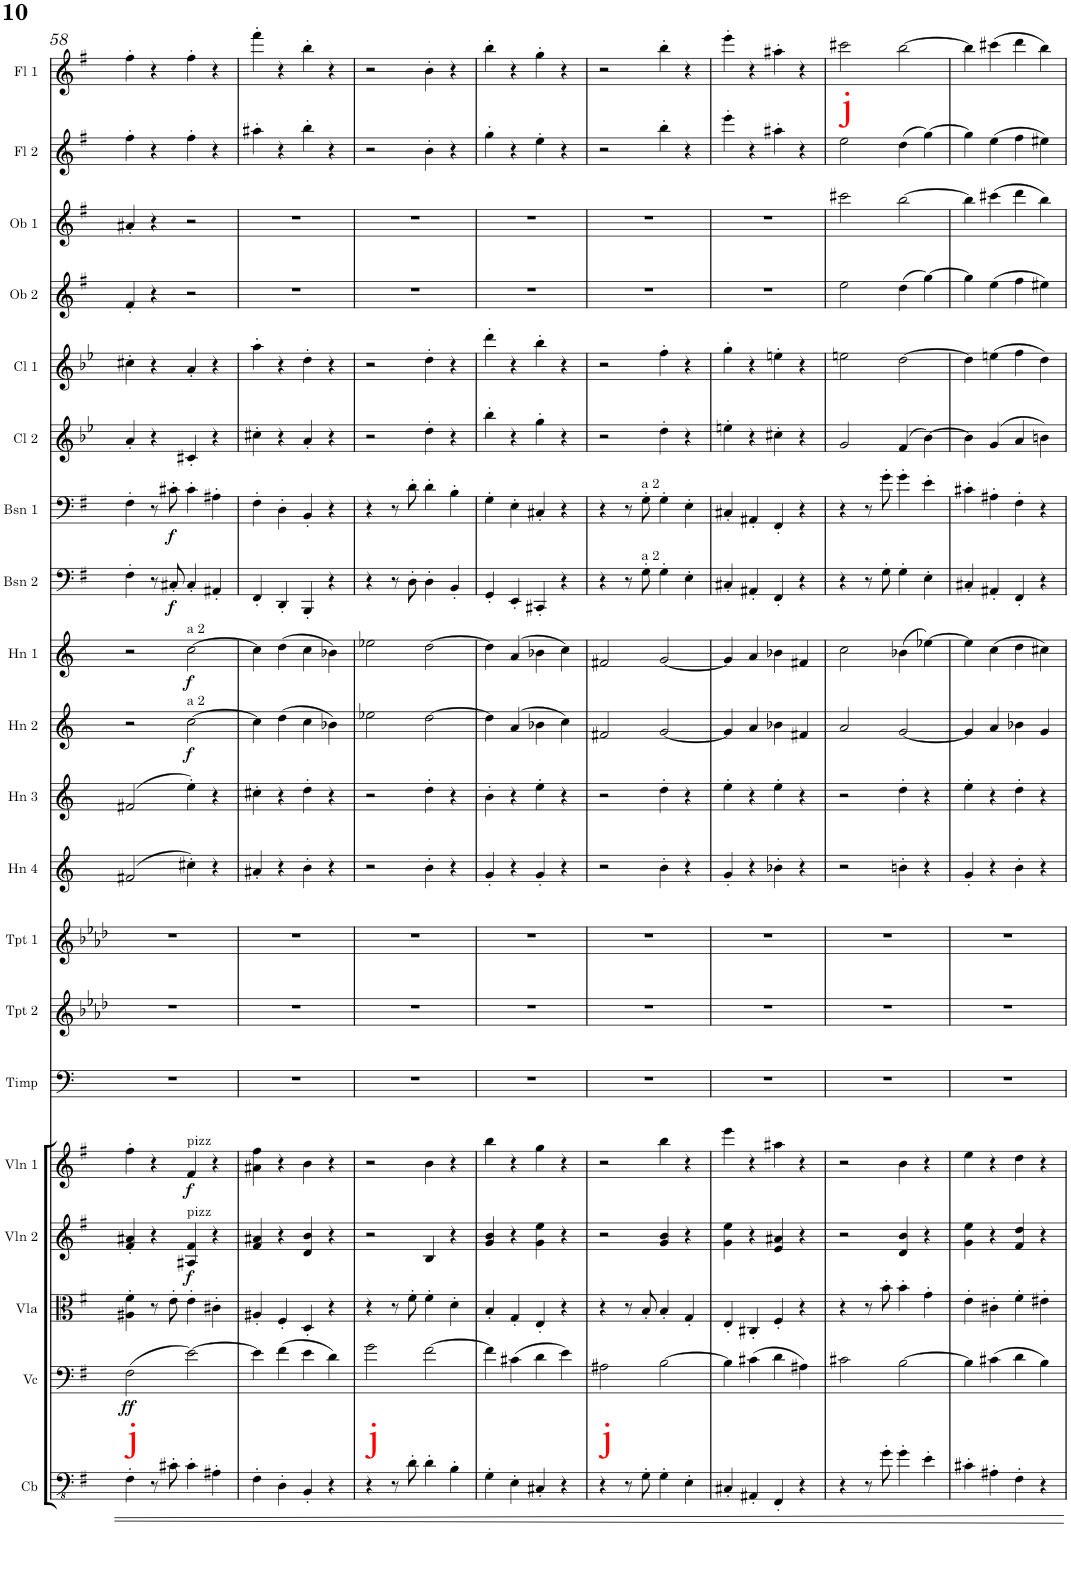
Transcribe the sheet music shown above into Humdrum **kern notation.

**kern	**kern	**text	**dynam	**kern	**kern	**dynam	**kern	**dynam	**kern	**kern	**kern	**kern	**kern	**kern	**dynam	**kern	**dynam	**kern	**dynam	**kern	**dynam	**kern	**kern	**kern	**kern	**kern	**kern	**text
*part20	*part19	*part19	*part19	*part18	*part17	*part17	*part16	*part16	*part15	*part14	*part13	*part12	*part11	*part10	*part10	*part9	*part9	*part8	*part8	*part7	*part7	*part6	*part5	*part4	*part3	*part2	*part1	*part1
*staff20	*staff19	*staff19	*staff19	*staff18	*staff17	*staff17	*staff16	*staff16	*staff15	*staff14	*staff13	*staff12	*staff11	*staff10	*staff10	*staff9	*staff9	*staff8	*staff8	*staff7	*staff7	*staff6	*staff5	*staff4	*staff3	*staff2	*staff1	*staff1
*I"Contrabass	*I"Violoncello	*	*	*I"Viola	*I"Violin 2	*	*I"Violin 1	*	*I"Timpani	*I"E Trumpet 2	*I"E Trumpet 1	*I"C Horn 4	*I"C Horn 3	*I"E Horn 2	*	*I"E Horn 1	*	*I"Bassoon 2	*	*I"Bassoon 1	*	*I"A Clarinet 2	*I"A Clarinet 1	*I"Oboe 2	*I"Oboe 1	*I"Flute 2	*I"Flute 1	*
*I'Cb	*I'Vc	*	*	*I'Vla	*I'Vln 2	*	*I'Vln 1	*	*I'Timp	*I'Tpt 2	*I'Tpt 1	*I'Hn 4	*I'Hn 3	*I'Hn 2	*	*I'Hn 1	*	*I'Bsn 2	*	*I'Bsn 1	*	*I'Cl 2	*I'Cl 1	*I'Ob 2	*I'Ob 1	*I'Fl 2	*I'Fl 1	*
!!LO:PB:g=z
*clefFv4	*clefF4	*	*	*clefC3	*clefG2	*	*clefG2	*	*clefF4	*clefG2	*clefG2	*clefG2	*clefG2	*clefG2	*	*clefG2	*	*clefF4	*	*clefF4	*	*clefG2	*clefG2	*clefG2	*clefG2	*clefG2	*clefG2	*
*Trd7c12	*	*	*	*	*	*	*	*	*	*Trd-2c-4	*Trd-2c-4	*Trd7c12	*Trd7c12	*Trd5c8	*	*Trd5c8	*	*	*	*	*	*Trd2c3	*Trd2c3	*	*	*	*	*
*k[f#]	*k[f#]	*	*	*k[f#]	*k[f#]	*	*k[f#]	*	*k[]	*k[b-e-a-d-]	*k[b-e-a-d-]	*k[]	*k[]	*k[]	*	*k[]	*	*k[f#]	*	*k[f#]	*	*k[b-e-]	*k[b-e-]	*k[f#]	*k[f#]	*k[f#]	*k[f#]	*
*M2/2	*M2/2	*	*	*M2/2	*M2/2	*	*M2/2	*	*M2/2	*M2/2	*M2/2	*M2/2	*M2/2	*M2/2	*	*M2/2	*	*M2/2	*	*M2/2	*	*M2/2	*M2/2	*M2/2	*M2/2	*M2/2	*M2/2	*
*met(c|)	*met(c|)	*	*	*met(c|)	*met(c|)	*	*met(c|)	*	*met(c|)	*met(c|)	*met(c|)	*met(c|)	*met(c|)	*met(c|)	*	*met(c|)	*	*met(c|)	*	*met(c|)	*	*met(c|)	*met(c|)	*met(c|)	*met(c|)	*met(c|)	*met(c|)	*
=58	=58	=58	=58	=58	=58	=58	=58	=58	=58	=58	=58	=58	=58	=58	=58	=58	=58	=58	=58	=58	=58	=58	=58	=58	=58	=58	=58	=58
!	!	!LO:LY:b:color=#FF0000	!LO:DY:b	!	!	!	!	!	!	!	!	!	!	!	!	!	!	!	!	!	!	!	!	!	!	!	!	!
4FF#'\	(2F#\	j	ff	4A#X\' 4f#\'	4f#/' 4a#X/'	.	4ff#'\	.	1r	1r	1r	(2f#X/	(2f#X/	2r	.	2r	.	4F#'\	.	4F#'\	.	4a'/	4cc#X'\	4f#'/	4a#X'/	4ff#'\	4ff#'\	.
8r	.	.	.	8r	4r	.	4r	.	.	.	.	.	.	.	.	.	.	8r	.	8r	.	4r	4r	4r	4r	4r	4r	.
!	!	!	!	!	!	!	!	!	!	!	!	!	!	!	!	!	!	!	!LO:DY:b	!	!LO:DY:b	!	!	!	!	!	!	!
8C#X'\	.	.	.	8e'\	.	.	.	.	.	.	.	.	.	.	.	.	.	8C#X'/	f	8c#X'\	f	.	.	.	.	.	.	.
!	!	!	!	!	!	!	!	!	!	!	!	!	!	!	!	!LO:TX:a:t=a 2	!	!	!	!	!	!	!	!	!	!	!	!
!	!	!	!	!	!	!	!	!	!	!	!	!	!	!LO:TX:a:t=a 2	!	!	!	!	!	!	!	!	!	!	!	!	!	!
!	!	!	!	!	!	!	!LO:TX:a:t=pizz	!	!	!	!	!	!	!	!	!	!	!	!	!	!	!	!	!	!	!	!	!
!	!	!	!	!	!LO:TX:a:t=pizz	!	!	!	!	!	!	!	!	!	!	!	!	!	!	!	!	!	!	!	!	!	!	!
!	!	!	!	!	!	!LO:DY:b	!	!LO:DY:b	!	!	!	!	!	!	!LO:DY:b	!	!LO:DY:b	!	!	!	!	!	!	!	!	!	!	!
4C#'\	[2e\)	.	.	4e'\	4A#X/ 4f#/	f	4f#/	f	.	.	.	4cc#X'\)	4ee'\)	[2cc\	f	[2cc\	f	4C#'/	.	4c#'\	.	4c#X'/	4a'/	2r	2r	4ff#'\	4ff#'\	.
4AA#X'\	.	.	.	4c#X'\	4r	.	4r	.	.	.	.	4r	4r	.	.	.	.	4AA#X'/	.	4A#X'\	.	4r	4r	.	.	4r	4r	.
=59	=59	=59	=59	=59	=59	=59	=59	=59	=59	=59	=59	=59	=59	=59	=59	=59	=59	=59	=59	=59	=59	=59	=59	=59	=59	=59	=59	=59
4FF#'\	4e\]	.	.	4A#X'/	4f#/ 4a#X/	.	4a#X\ 4ff#\	.	1r	1r	1r	4a#X'/	4cc#X'\	4cc\]	.	4cc\]	.	4FF#'/	.	4F#'\	.	4cc#X'\	4aa'\	1r	1r	4aa#X'\	4fff#'\	.
4DD'\	(4f#\	.	.	4F#'/	4r	.	4r	.	.	.	.	4r	4r	(4dd\	.	(4dd\	.	4DD'/	.	4D'\	.	4r	4r	.	.	4r	4r	.
4BBB'/	4e\	.	.	4D'/	4d/ 4b/	.	4b\	.	.	.	.	4b'\	4dd'\	4cc\	.	4cc\	.	4BBB'/	.	4BB'/	.	4a'/	4dd'\	.	.	4bb'\	4bb'\	.
4r	4d\)	.	.	4r	4r	.	4r	.	.	.	.	4r	4r	4b-X\)	.	4b-X\)	.	4r	.	4r	.	4r	4r	.	.	4r	4r	.
=60	=60	=60	=60	=60	=60	=60	=60	=60	=60	=60	=60	=60	=60	=60	=60	=60	=60	=60	=60	=60	=60	=60	=60	=60	=60	=60	=60	=60
!	!	!LO:LY:b:color=#FF0000	!	!	!	!	!	!	!	!	!	!	!	!	!	!	!	!	!	!	!	!	!	!	!	!	!	!
4r	2g\	j	.	4r	2r	.	2r	.	1r	1r	1r	2r	2r	2ee-X\	.	2ee-X\	.	4r	.	4r	.	2r	2r	1r	1r	2r	2r	.
8r	.	.	.	8r	.	.	.	.	.	.	.	.	.	.	.	.	.	8r	.	8r	.	.	.	.	.	.	.	.
8D'\	.	.	.	8f#'\	.	.	.	.	.	.	.	.	.	.	.	.	.	8D'\	.	8d'\	.	.	.	.	.	.	.	.
4D'\	[2f#\	.	.	4f#'\	4B/	.	4b\	.	.	.	.	4b'\	4dd'\	[2dd\	.	[2dd\	.	4D'\	.	4d'\	.	4dd'\	4dd'\	.	.	4b'\	4b'\	.
4BB'\	.	.	.	4d'\	4r	.	4r	.	.	.	.	4r	4r	.	.	.	.	4BB'/	.	4B'\	.	4r	4r	.	.	4r	4r	.
=61	=61	=61	=61	=61	=61	=61	=61	=61	=61	=61	=61	=61	=61	=61	=61	=61	=61	=61	=61	=61	=61	=61	=61	=61	=61	=61	=61	=61
4GG'\	4f#\]	.	.	4B'/	4g/ 4b/	.	4bb\	.	1r	1r	1r	4g'/	4b'\	4dd\]	.	4dd\]	.	4GG'/	.	4G'\	.	4bb-'\	4ddd'\	1r	1r	4gg'\	4bb'\	.
4EE'\	(4c#X\	.	.	4G'/	4r	.	4r	.	.	.	.	4r	4r	(4a/	.	(4a/	.	4EE'/	.	4E'\	.	4r	4r	.	.	4r	4r	.
4CC#X'/	4d\	.	.	4E'/	4g\ 4ee\	.	4gg\	.	.	.	.	4g'/	4ee'\	4b-X\	.	4b-X\	.	4CC#X'/	.	4C#X'/	.	4gg'\	4bb-'\	.	.	4ee'\	4gg'\	.
4r	4e\)	.	.	4r	4r	.	4r	.	.	.	.	4r	4r	4cc\)	.	4cc\)	.	4r	.	4r	.	4r	4r	.	.	4r	4r	.
=62	=62	=62	=62	=62	=62	=62	=62	=62	=62	=62	=62	=62	=62	=62	=62	=62	=62	=62	=62	=62	=62	=62	=62	=62	=62	=62	=62	=62
!	!	!LO:LY:b:color=#FF0000	!	!	!	!	!	!	!	!	!	!	!	!	!	!	!	!	!	!	!	!	!	!	!	!	!	!
4r	2A#X\	j	.	4r	2r	.	2r	.	1r	1r	1r	2r	2r	2f#X/	.	2f#X/	.	4r	.	4r	.	2r	2r	1r	1r	2r	2r	.
8r	.	.	.	8r	.	.	.	.	.	.	.	.	.	.	.	.	.	8r	.	8r	.	.	.	.	.	.	.	.
!	!	!	!	!	!	!	!	!	!	!	!	!	!	!	!	!	!	!	!	!LO:TX:a:t=a 2	!	!	!	!	!	!	!	!
!	!	!	!	!	!	!	!	!	!	!	!	!	!	!	!	!	!	!LO:TX:a:t=a 2	!	!	!	!	!	!	!	!	!	!
8GG'\	.	.	.	8B'/	.	.	.	.	.	.	.	.	.	.	.	.	.	8G'\	.	8G'\	.	.	.	.	.	.	.	.
4GG'\	[2B\	.	.	4B'/	4g/ 4b/	.	4bb\	.	.	.	.	4b'\	4dd'\	[2g/	.	[2g/	.	4G'\	.	4G'\	.	4dd'\	4ff'\	.	.	4bb'\	4bb'\	.
4EE'\	.	.	.	4G'/	4r	.	4r	.	.	.	.	4r	4r	.	.	.	.	4E'\	.	4E'\	.	4r	4r	.	.	4r	4r	.
=63	=63	=63	=63	=63	=63	=63	=63	=63	=63	=63	=63	=63	=63	=63	=63	=63	=63	=63	=63	=63	=63	=63	=63	=63	=63	=63	=63	=63
4CC#X'/	4B\]	.	.	4E'/	4g\ 4ee\	.	4eee\	.	1r	1r	1r	4g'/	4ee'\	4g/]	.	4g/]	.	4C#X'/	.	4C#X'/	.	4een'\	4gg'\	1r	1r	4eee'\	4eee'\	.
4AAA#X'/	(4c#X\	.	.	4C#X'/	4r	.	4r	.	.	.	.	4r	4r	4a/	.	4a/	.	4AA#X'/	.	4AA#X'/	.	4r	4r	.	.	4r	4r	.
4FFF#'/	4d\	.	.	4F#'/	4e/ 4a#X/	.	4aa#X\	.	.	.	.	4b-X'\	4ee'\	4b-X\	.	4b-X\	.	4FF#'/	.	4FF#'/	.	4cc#X'\	4een'\	.	.	4aa#X'\	4aa#X'\	.
4r	4A#X\)	.	.	4r	4r	.	4r	.	.	.	.	4r	4r	4f#X/	.	4f#X/	.	4r	.	4r	.	4r	4r	.	.	4r	4r	.
=64	=64	=64	=64	=64	=64	=64	=64	=64	=64	=64	=64	=64	=64	=64	=64	=64	=64	=64	=64	=64	=64	=64	=64	=64	=64	=64	=64	=64
!	!	!	!	!	!	!	!	!	!	!	!	!	!	!	!	!	!	!	!	!	!	!	!	!	!	!	!	!LO:LY:b:color=#FF0000
4r	2c#X\	.	.	4r	2r	.	2r	.	1r	1r	1r	2r	2r	2a/	.	2cc\	.	4r	.	4r	.	2g/	2een\	2ee\	2ccc#X\	2ee\	2ccc#X\	j
8r	.	.	.	8r	.	.	.	.	.	.	.	.	.	.	.	.	.	8r	.	8r	.	.	.	.	.	.	.	.
8G'\	.	.	.	8b'\	.	.	.	.	.	.	.	.	.	.	.	.	.	8G'\	.	8g'\	.	.	.	.	.	.	.	.
4G'\	[2B\	.	.	4b'\	4d/ 4b/	.	4b\	.	.	.	.	4bn'\	4dd'\	[2g/	.	(4b-X\	.	4G'\	.	4g'\	.	(4f/	[2dd\	(4dd\	[2bb\	(4dd\	[2bb\	.
4E'\	.	.	.	4g'\	4r	.	4r	.	.	.	.	4r	4r	.	.	[4ee-X\)	.	4E'\	.	4e'\	.	[4b-\)	.	[4gg\)	.	[4gg\)	.	.
=65	=65	=65	=65	=65	=65	=65	=65	=65	=65	=65	=65	=65	=65	=65	=65	=65	=65	=65	=65	=65	=65	=65	=65	=65	=65	=65	=65	=65
4C#X'\	4B\]	.	.	4e'\	4g\ 4ee\	.	4ee\	.	1r	1r	1r	4g'/	4ee'\	4g/]	.	4ee-\]	.	4C#X'/	.	4c#X'\	.	4b-\]	4dd\]	4gg\]	4bb\]	4gg\]	4bb\]	.
4AA#X'\	(4c#X\	.	.	4c#X'\	4r	.	4r	.	.	.	.	4r	4r	4a/	.	(4cc\	.	4AA#X'/	.	4A#X'\	.	(4g/	(4een\	(4ee\	(4ccc#X\	(4ee\	(4ccc#X\	.
4FF#'\	4d\	.	.	4f#'\	4f#/ 4dd/	.	4dd\	.	.	.	.	4b'\	4dd'\	4b-X\	.	4dd\	.	4FF#'/	.	4F#'\	.	4a/	4ff\	4ff#\	4ddd\	4ff#\	4ddd\	.
4r	4B\)	.	.	4e#X'\	4r	.	4r	.	.	.	.	4r	4r	4g/	.	4cc#X\)	.	4r	.	4r	.	4bn\)	4dd\)	4ee#X\)	4bb\)	4ee#X\)	4bb\)	.
=	=	=	=	=	=	=	=	=	=	=	=	=	=	=	=	=	=	=	=	=	=	=	=	=	=	=	=	=
*-	*-	*-	*-	*-	*-	*-	*-	*-	*-	*-	*-	*-	*-	*-	*-	*-	*-	*-	*-	*-	*-	*-	*-	*-	*-	*-	*-	*-
